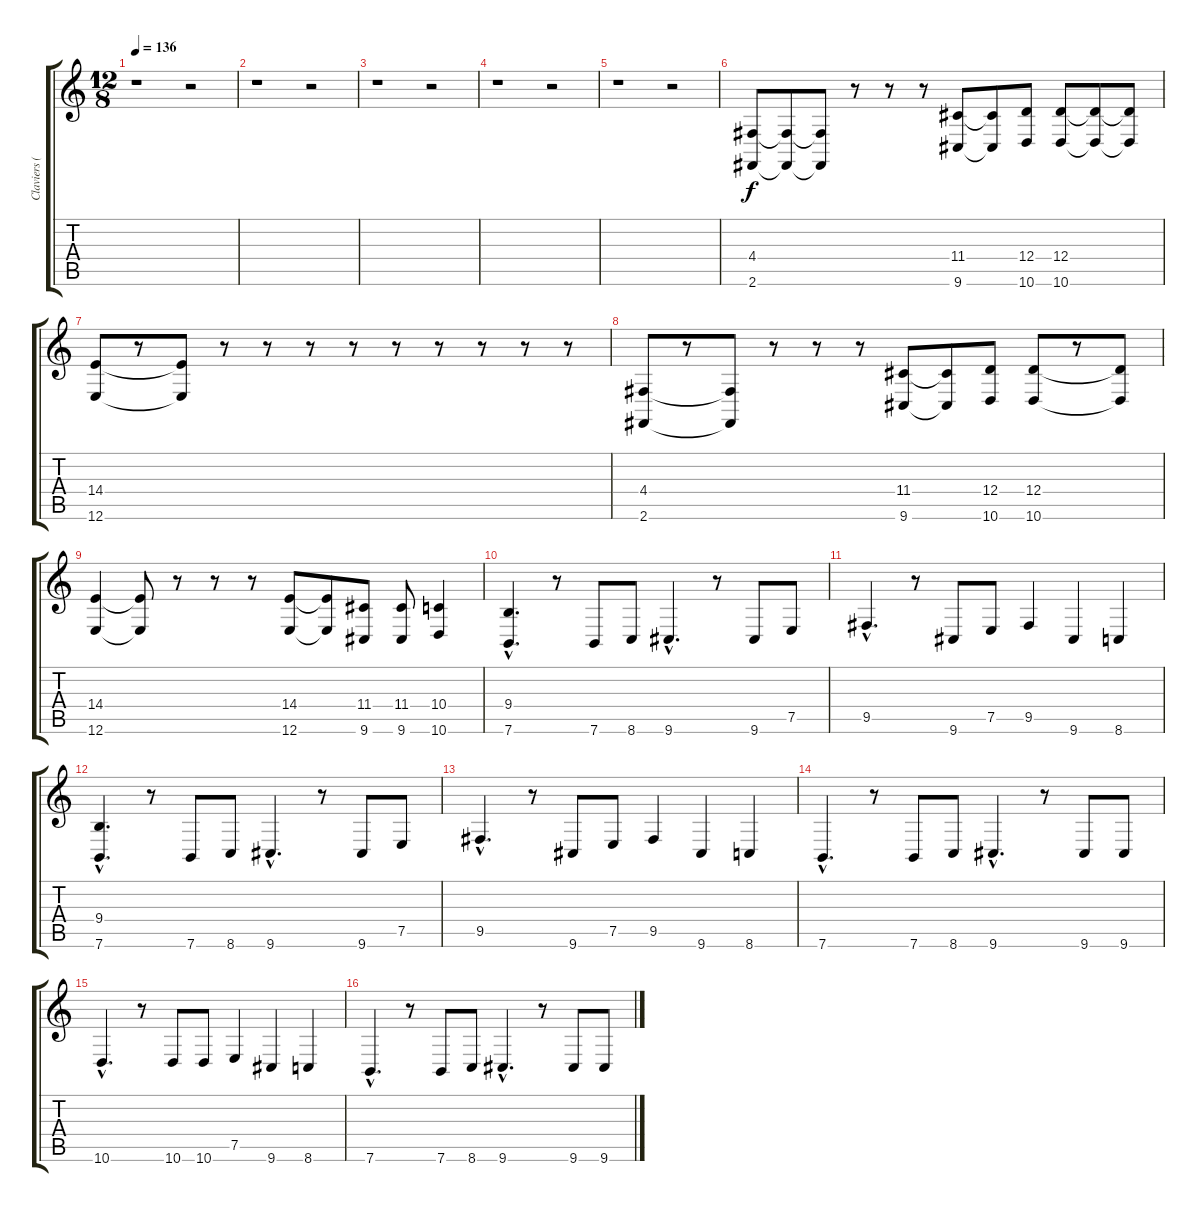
\track ("Claviers (left hand)" "Claviers (") {instrument acousticgrandpiano}
\staff {score tabs}
\tuning (E4 B3 G3 D3 A2 E2) {hide}
\ts (12 8)
\tempo 136
\clef g2
\ks c
r.1{dy f instrument acousticgrandpiano} r.2 |
r.1 r.2 |
r.1 r.2 |
r.1 r.2 |
r.1 r.2 |
(4.4 2.6).8 (4.4{t} 2.6{t}).8 (4.4{t} 2.6{t}).8 r.8 r.8 r.8 (11.4 9.6).8 (11.4{t} 9.6{t}).8 (12.4 10.6).8 (12.4 10.6).8 (12.4{t} 10.6{t}).8 (12.4{t} 10.6{t}).8 |
(14.4 12.6).8 r.8 (14.4{t} 12.6{t}).8 r.8 r.8 r.8 r.8 r.8 r.8 r.8 r.8 r.8 |
(4.4 2.6).8 r.8 (4.4{t} 2.6{t}).8 r.8 r.8 r.8 (11.4 9.6).8 (11.4{t} 9.6{t}).8 (12.4 10.6).8 (12.4 10.6).8 r.8 (12.4{t} 10.6{t}).8 |
(14.4 12.6).4 (14.4{t} 12.6{t}).8 r.8 r.8 r.8 (14.4 12.6).8 (14.4{t} 12.6{t}).8 (11.4 9.6).8 (11.4 9.6).8 (10.4 10.6).4 |
(9.4{hac} 7.6{hac}).4{d} r.8 7.6.8 8.6.8 9.6{hac}.4{d} r.8 9.6.8 7.5.8 |
9.5{hac}.4{d} r.8 9.6.8 7.5.8 9.5.4 9.6.4 8.6.4 |
(9.4{hac} 7.6{hac}).4{d} r.8 7.6.8 8.6.8 9.6{hac}.4{d} r.8 9.6.8 7.5.8 |
9.5{hac}.4{d} r.8 9.6.8 7.5.8 9.5.4 9.6.4 8.6.4 |
7.6{hac}.4{d} r.8 7.6.8 8.6.8 9.6{hac}.4{d} r.8 9.6.8 9.6.8 |
10.6{hac}.4{d} r.8 10.6.8 10.6.8 7.5.4 9.6.4 8.6.4 |
7.6{hac}.4{d} r.8 7.6.8 8.6.8 9.6{hac}.4{d} r.8 9.6.8 9.6.8
